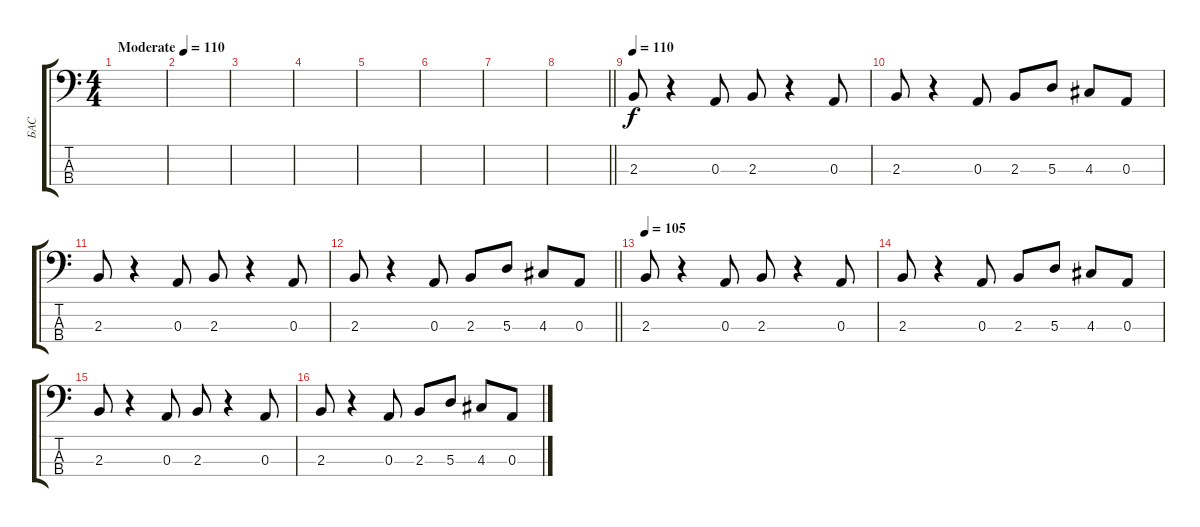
\track ("БАС" "БАС") {instrument electricbasspick}
\staff {score tabs}
\tuning (G2 D2 A1 E1) {hide}
\ts (4 4)
\tempo (110 "Moderate")
\tempo 105
\tempo (110 "Moderate")
\clef f4
\ks c
|
|
|
|
|
|
|
\barLineRight lightlight
|
\tempo 110
2.3.8 r.4 0.3.8 2.3.8 r.4 0.3.8 |
2.3.8 r.4 0.3.8 2.3.8 5.3.8 4.3.8 0.3.8 |
2.3.8 r.4 0.3.8 2.3.8 r.4 0.3.8 |
\barLineRight lightlight
2.3.8 r.4 0.3.8 2.3.8 5.3.8 4.3.8 0.3.8 |
\tempo 105
2.3.8 r.4 0.3.8 2.3.8 r.4 0.3.8 |
2.3.8 r.4 0.3.8 2.3.8 5.3.8 4.3.8 0.3.8 |
2.3.8 r.4 0.3.8 2.3.8 r.4 0.3.8 |
2.3.8 r.4 0.3.8 2.3.8 5.3.8 4.3.8 0.3.8
